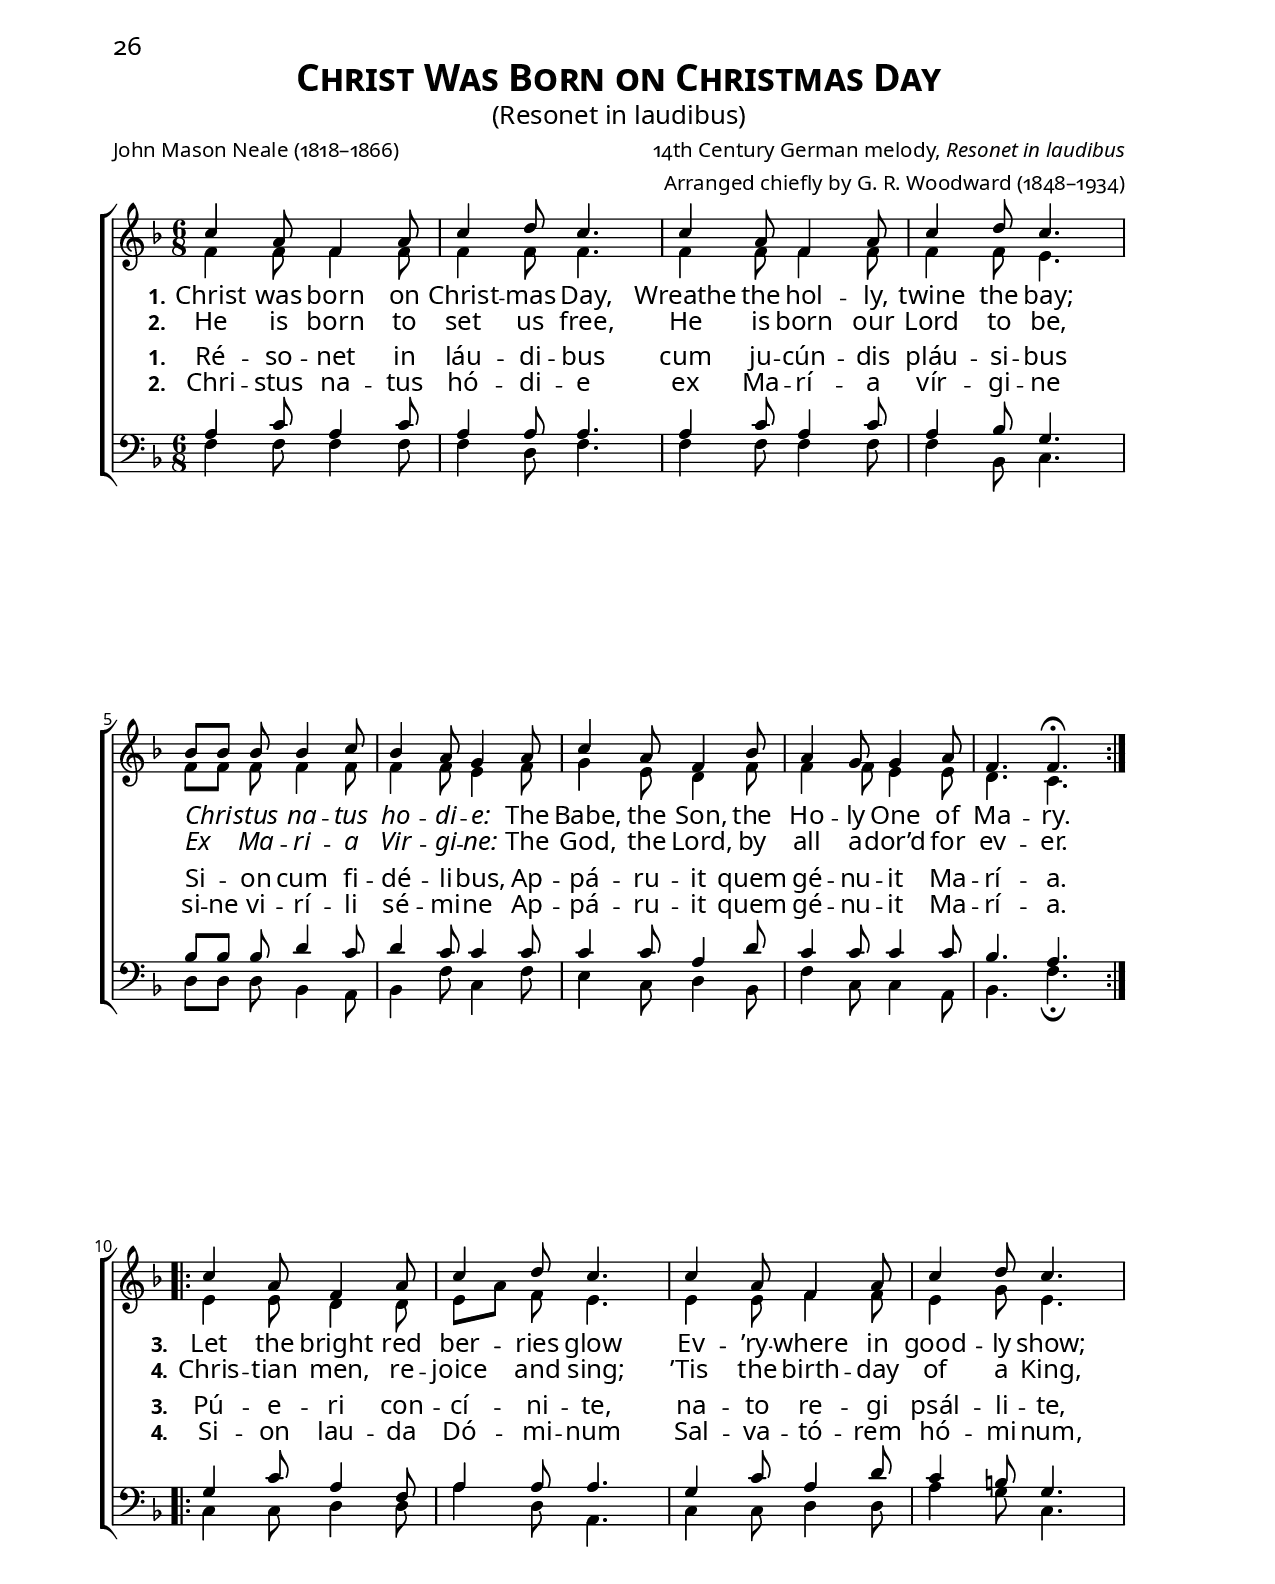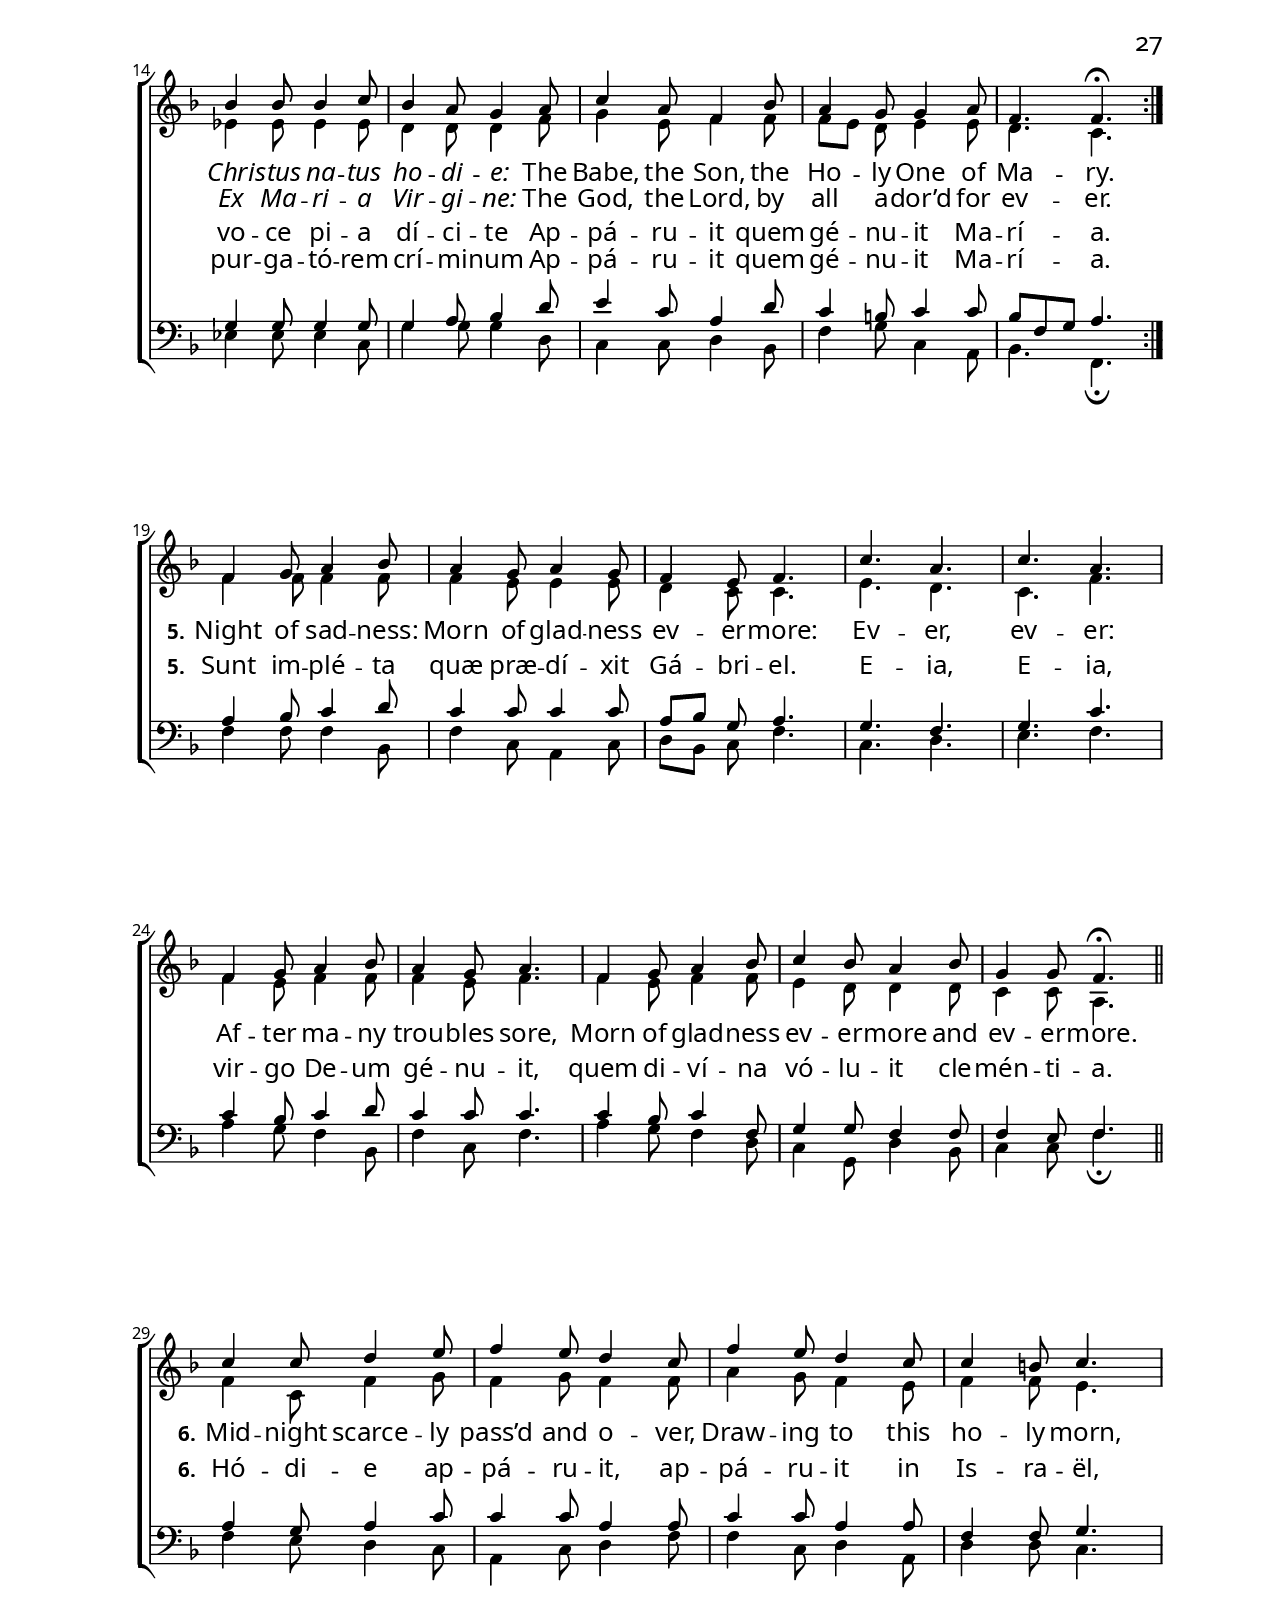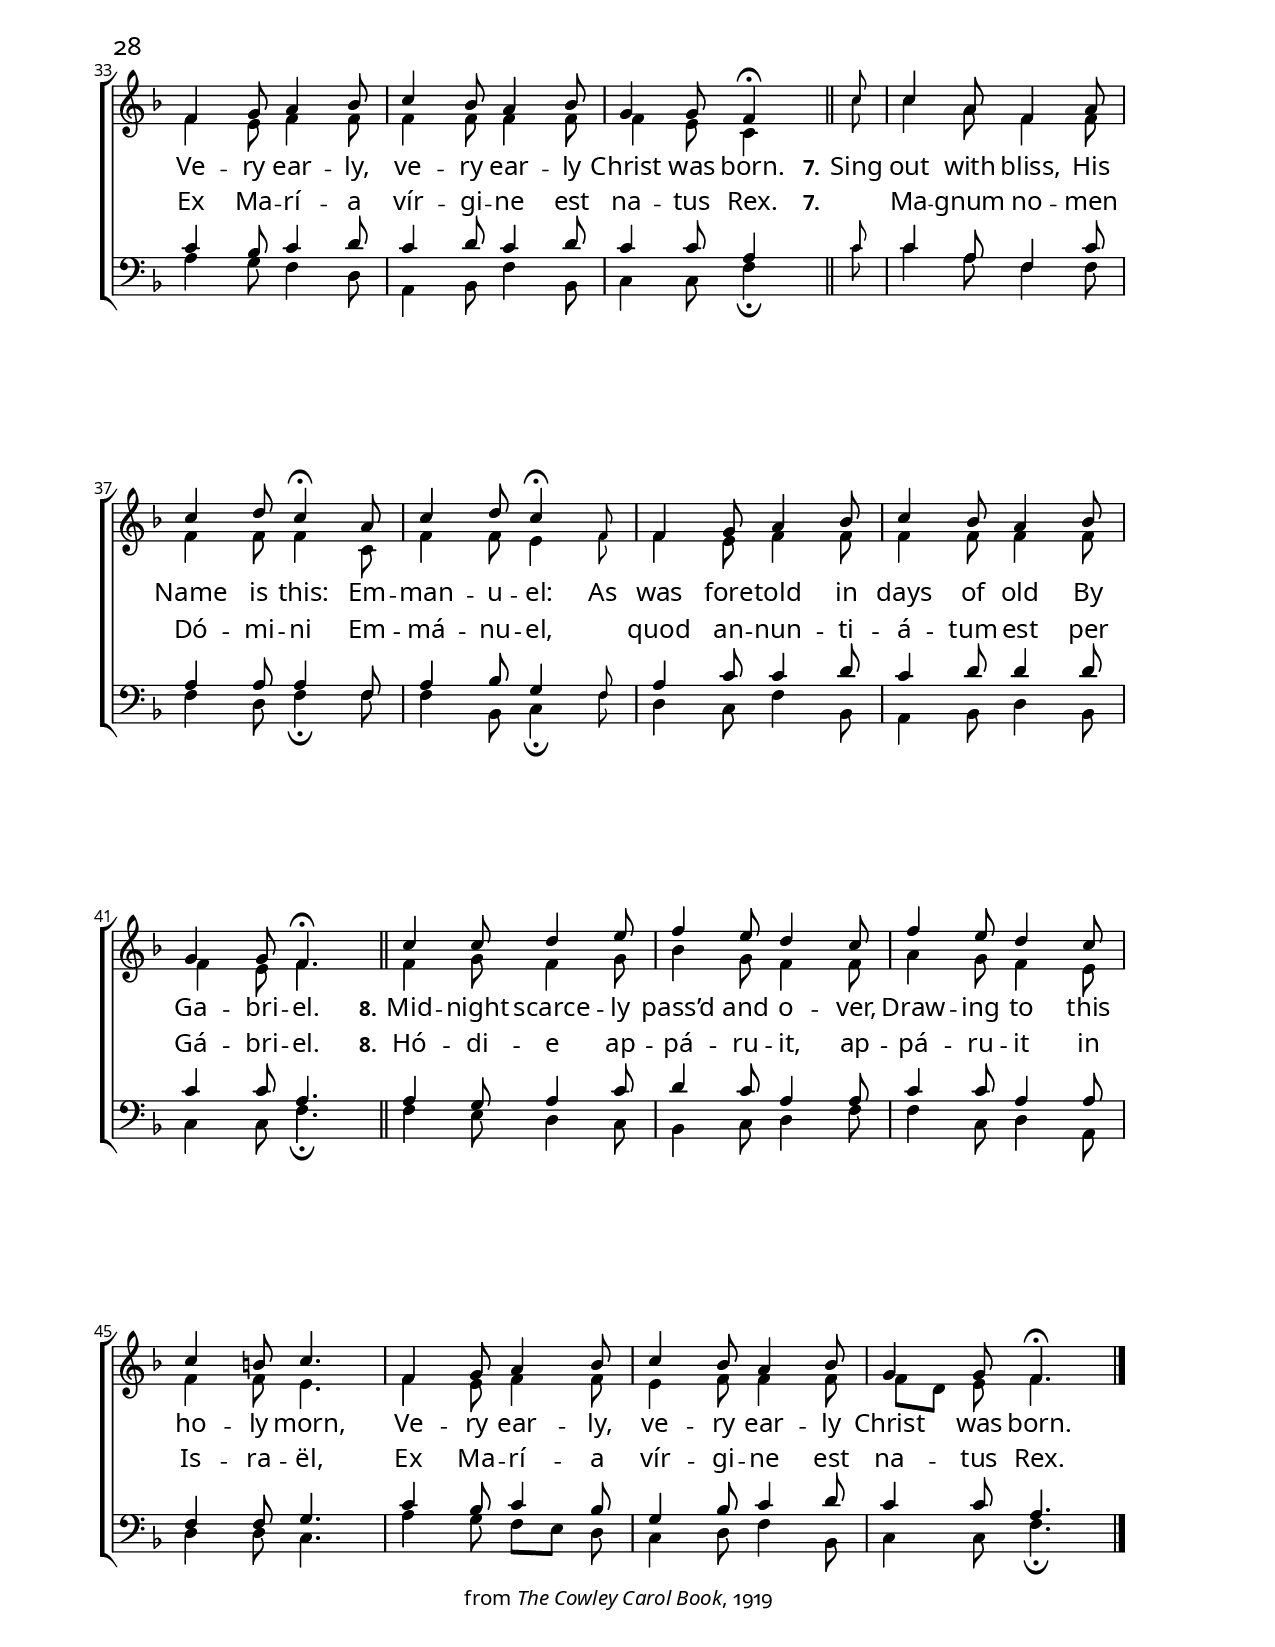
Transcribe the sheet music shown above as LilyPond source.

\version "2.14.2"
\include "util.ly"
\header {
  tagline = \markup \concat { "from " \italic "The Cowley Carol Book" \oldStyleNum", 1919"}
}
\paper {
  print-all-headers = ##t
  paper-height = 11\in
  paper-width = 8.5\in
  indent = 0\in
  %system-system-spacing = #'((basic-distance . 10) (padding . 0))
  %system-system-spacing =
  %  #'((basic-distance . 0)
  %     (minimum-distance . 0)
  %     (padding . -0.35)
  %     (stretchability . 100))
  ragged-last-bottom = ##f
  ragged-bottom = ##f
  two-sided = ##t
  inner-margin = 1\in
  outer-margin = 0.75\in
  top-margin = 0.26\in
  bottom-margin = 0.25\in
  first-page-number = #26
  print-first-page-number = ##t
  headerLine = ""
  oddHeaderMarkup = \markup\fill-line{
     \override #'(font-name . "Garamond Premier Pro")\abs-fontsize #12.5
     \combine 
        \fill-line{"" \on-the-fly #print-page-number-check-first
        \oldStylePageNum""
        }
        \fill-line{\headerLine}
  }
  evenHeaderMarkup = \markup {
     \override #'(font-name . "Garamond Premier Pro")\abs-fontsize #12.5
     \combine
        \on-the-fly #print-page-number-check-first
        \oldStylePageNum""
        \fill-line{\headerLine}
  }
}
#(set-global-staff-size 18) \paper{ #(define fonts (make-pango-font-tree "Garamond Premier Pro" "Garamond Premier Pro" "Garamond Premier Pro" (/ 18 20))) }
global = {
  \key f \major
  \time 6/8
  \autoBeamOff
  \override DynamicLineSpanner #'staff-padding = #0.0
  \override DynamicLineSpanner #'Y-extent = #'(-1 . 1)
}

sopMusic = \relative c'' {
  \repeat volta 2{
    c4 a8 f4 a8 |
    c4 d8 c4. |
    c4 a8 f4 a8 |
    c4 d8 c4. | \break
    
    bes8[ bes] bes8 bes4 c8 |
    bes4 a8 g4 a8 |
    c4 a8 f4 bes8 |
    a4 g8 g4 a8 |
    f4. f\fermata \break
  }
  \repeat volta 2{
    c'4 a8 f4 a8 |
    c4 d8 c4. |
    c4 a8 f4 a8 |
    c4 d8 c4. | \break
    
    bes4 bes8 bes4 c8 |
    bes4 a8 g4 a8 |
    c4 a8 f4 bes8 |
    
    
    %page2
    a4 g8 g4 a8 |
    f4. f\fermata \break
  }
  
  f4 g8 a4 bes8 |
  a4 g8 a4 g8 |
  
  f4 e8 f4. |
  c'4. a |
  c a |
  f4 g8 a4 bes8 |
  
  a4 g8 a4. |
  f4 g8 a4 bes8 |
  c4 bes8 a4 bes8 |
  g4 g8 f4.\fermata \bar"||"
  
  c'4 c8 d4 e8 |
  f4 e8 d4 c8 |
  f4 e8 d4 c8 |
  c4 b8 c4. |
  
  f,4 g8 a4 bes8 c4 bes8 a4 bes8 |
  g4 g8 f4\fermata \bar"||"
  \teeny c'8 | \normalsize
  c4 a8 f4 a8 |
  
  %page3
  c4 d8 c4\fermata a8 |
  c4 d8 c4\fermata \teeny f,8 | \normalsize
  f4 g8 a4 bes8 |
  c4 bes8 a4 bes8 |
  
  g4 g8 f4.\fermata \bar"||"
  c'4 c8 d4 e8 f4 e8 d4 c8 |
  f4 e8 d4 c8 |
  
  c4 b8 c4. |
  f,4 g8 a4 bes8 |
  c4 bes8 a4 bes8 |
  g4 g8 f4.\fermata \bar"|."
}
sopWords = \lyricmode {
  
}

altoMusic = \relative c' {
  \repeat volta 2{
    f4 f8 f4 f8 |
    f4 f8 f4. |
    f4 f8 f4 f8 |
    f4 f8 e4. |
    
    f8[ f] f8 f4 f8 |
    f4 f8 e4 f8 |
    g4 e8 d4 f8 |
    f4 f8 e4 e8 |
    d4. c
  }
  \repeat volta 2{
    e4 e8 d4 d8 |
    e[ a] f e4. |
    e4 e8 f4 f8 |
    
    e4 g8 e4. |
    ees4 ees8 ees4 ees8 |
    d4 d8 d4 f8 |
    g4 e8 f4 f8 |
    
    %page2
    f8[ e] d e4 e8 |
    d4. c |
  }
  f4 f8 f4 f8 |
  f4 e8 e4 e8 |
  
  d4 c8 c4. |
  e d |
  c f |
  f4 e8 f4 f8 |
  
  f4 e8 f4. |
  f4 e8 f4 f8 |
  e4 d8 d4 d8 |
  c4 c8 a4. \bar"||"
  
  f'4 c8 f4 g8 |
  f4 g8 f4 f8 |
  a4 g8 f4 e8 |
  f4 f8 e4. |
  
  f4 e8 f4 f8 |
  f4 f8 f4 f8 |
  f4 e8 c4 \bar"||"
  \teeny c'8 | \normalsize
  c4 a8 f4 f8 |
  
  %page3
  f4 f8 f4 c8 |
  f4 f8 e4 \teeny f8 | \normalsize
  f4 e8 f4 f8 |
  f4 f8 f4 f8 |
  
  f4 e8 f4. \bar"||"
  f4 g8 f4 g8 |
  bes4 g8 f4 f8 |
  a4 g8 f4 e8 |
  
  f4 f8 e4. |
  f4 e8 f4 f8 |
  e4 f8 f4 f8 |
  f[ d] e f4. \bar"|."
}
altoWords = \lyricmode {
  \set stanza = " 1."
  Christ was born on Christ -- mas Day,
  Wreathe the hol -- ly, twine the bay;
  
  \override Lyrics.LyricText.font-shape = #'italic
  Chri -- stus na -- tus ho -- di -- e:
  \revert Lyrics.LyricText.font-shape
  The Babe, the Son, the Ho -- ly One of Ma -- ry.
  
  \set stanza = " 3."
  Let the bright red ber -- ries glow
  Ev -- ’ry -- where in good -- ly show;
  
  \override Lyrics.LyricText.font-shape = #'italic
  Chri -- stus na -- tus ho -- di -- e:
  \revert Lyrics.LyricText.font-shape
  The Babe, the Son, the Ho -- ly One of Ma -- ry.
  
  \set stanza = " 5."
  Night of sad -- ness: Morn of glad -- ness
  ev -- er -- more:
  Ev -- er, ev -- er:
  Af -- ter ma -- ny trou -- bles sore,
  Morn of glad -- ness ev -- er -- more and ev -- er -- more.
  
  \set stanza = "   6."
  Mid -- night scarce -- ly pass’d and o -- ver,
  Draw -- ing to this ho -- ly morn,
  Ve -- ry ear -- ly, ve -- ry ear -- ly Christ was born.
  
  \set stanza = "   7."
  Sing out with bliss, His Name is this:
  Em -- man -- u -- el:
  As was fore -- told in days of old
  By Ga -- bri -- el.
  
  \set stanza = "   8."
  Mid -- night scarce -- ly pass’d and o -- ver,
  Draw -- ing to this ho -- ly morn,
  Ve -- ry ear -- ly, ve -- ry ear -- ly Christ was born.
}
altoWordsII = \lyricmode {
  \set stanza = " 2."
  He is born to set us free,
  He is born our Lord to be,
  
  \override Lyrics.LyricText.font-shape = #'italic
  Ex Ma -- ri -- a Vir -- gi -- ne:
  \revert Lyrics.LyricText.font-shape
  The God, the Lord, by all a -- dor’d for ev -- er.
  
  \set stanza = " 4."
  Chris -- tian men, re -- joice and sing;
  ’Tis the birth -- day of a King,
  
  \override Lyrics.LyricText.font-shape = #'italic
  Ex Ma -- ri -- a Vir -- gi -- ne:
  \revert Lyrics.LyricText.font-shape
  The God, the Lord, by all a -- dor’d for ev -- er.
}
altoWordsIII = \lyricmode {
  \dropLyricsIX
  \set stanza = " 1."
  % \override Lyrics.LyricText.font-shape = #'italic
  Ré -- so -- net in láu -- di -- bus
  cum ju -- cún -- dis pláu -- si -- bus
  Si -- on cum fi -- dé -- li -- bus,
  Ap -- pá -- ru -- it quem gé -- nu -- it Ma -- rí -- a.

  \set stanza = " 3."
  Pú -- e -- ri con -- cí -- ni -- te,
  na -- to re -- gi psál -- li -- te,
  vo -- ce pi -- a dí -- ci -- te
  Ap -- pá -- ru -- it quem gé -- nu -- it Ma -- rí -- a.

  \set stanza = " 5."
  Sunt im -- plé -- ta quæ præ -- dí -- xit Gá -- bri -- el.
  E -- ia, E -- ia,
  vir -- go De -- um gé -- nu -- it,
  quem di -- ví -- na vó -- lu -- it cle -- mén -- ti -- a.

  \set stanza = "   6."
  Hó -- di -- e ap -- pá -- ru -- it, ap -- pá -- ru -- it in Is -- ra -- ël,
  Ex Ma -- rí -- a vír -- gi -- ne est na -- tus Rex.

  \set stanza = "   7."
  "" Ma -- gnum no -- men Dó -- mi -- ni Em -- má -- nu -- el,
  "" quod an -- nun -- ti -- á -- tum est per Gá -- bri -- el.

  \set stanza = "   8."
  Hó -- di -- e ap -- pá -- ru -- it, ap -- pá -- ru -- it in Is -- ra -- ël,
  Ex Ma -- rí -- a vír -- gi -- ne est na -- tus Rex.
}
altoWordsIV = \lyricmode {
  \dropLyricsIX
  \set stanza = " 2."
  % \override Lyrics.LyricText.font-shape = #'italic
  Chri -- stus na -- tus hó -- di -- e
  ex Ma -- rí -- a vír -- gi -- ne
  \set ignoreMelismata = ##t
  si -- ne \unset ignoreMelismata vi -- rí -- li sé -- mi -- ne
  Ap -- pá -- ru -- it quem gé -- nu -- it Ma -- rí -- a.
  
  \set stanza = " 4."
  Si -- on lau -- da Dó -- mi -- num
  Sal -- va -- tó -- rem hó -- mi -- num,
  pur -- ga -- tó -- rem crí -- mi -- num
  Ap -- pá -- ru -- it quem gé -- nu -- it Ma -- rí -- a.
}
altoWordsV = \lyricmode {
}
altoWordsVI = \lyricmode {
}
tenorMusic = \relative c' {
  \repeat volta 2{
    a4 c8 a4 c8 |
    a4 a8 a4. |
    a4 c8 a4 c8 |
    a4 bes8 g4. |
    
    bes8[ bes] bes8 d4 c8 |
    d4 c8 c4 c8 |
    c4 c8 a4 d8 |
    c4 c8 c4 c8 |
    bes4. a
  }
  \repeat volta 2{
    g4 c8 a4 f8 |
    a4 a8 a4. |
    g4 c8 a4 d8 |
    
    c4 b8 g4. |
    g4 g8 g4 g8 |
    g4 a8 bes4 d8 |
    e4 c8 a4 d8 |
    
    %page2
    c4 b8 c4 c8 |
    bes[ f g] a4. |
  }
  a4 bes8 c4 d8 |
  c4 c8 c4 c8 |
  
  a[ bes] g a4. |
  g f |
  g c |
  c4 bes8 c4 d8 |
  
  c4 c8 c4. |
  c4 bes8 c4 f,8 |
  g4 g8 f4 f8 |
  f4 e8 f4. \bar"||"
  
  a4 g8 a4 c8 |
  c4 c8 a4 a8 |
  c4 c8 a4 a8 |
  f4 f8 g4. |
  
  c4 bes8 c4 d8 |
  c4 d8 c4 d8 |
  c4 c8 a4 \bar"||"
  \teeny c8 | \normalsize
  c4 a8 f4 c'8 |
  
  %page3
  a4 a8 a4 f8 |
  a4 bes8 g4 \teeny f8 | \normalsize
  a4 c8 c4 d8 |
  c4 d8 d4 d8 |
  
  c4 c8 a4. \bar"||"
  a4 g8 a4 c8 |
  d4 c8 a4 a8 |
  c4 c8 a4 a8 |
  
  f4 f8 g4. |
  c4 bes8 c4 bes8 |
  g4 bes8 c4 d8 |
  c4 c8 a4. \bar"|."
}
tenorWords = \lyricmode {

}

bassMusic = \relative c {
  \repeat volta 2 {
    f4 f8 f4 f8 |
    f4 d8 f4. |
    f4 f8 f4 f8 |
    f4 bes,8 c4. |
    
    d8[ d] d8 bes4 a8 |
    bes4 f'8 c4 f8 |
    e4 c8 d4 bes8 |
    f'4 c8 c4 a8 |
    bes4. f'\fermata
  }
  \repeat volta 2{
    c4 c8 d4 d8 |
    a'4 d,8 a4. |
    c4 c8 d4 d8 |
    
    a'4 g8 c,4. |
    ees4 ees8 ees4 c8 |
    g'4 g8 g4 d8 |
    c4 c8 d4 bes8 |
    
    %page2
    f'4 g8 c,4 a8 |
    bes4. f\fermata |
  }
  f'4 f8 f4 bes,8 |
  f'4 c8 a4 c8 |
  
  d[ bes] c f4. |
  c d |
  e f |
  a4 g8 f4 bes,8 |
  
  f'4 c8 f4. |
  a4 g8 f4 d8 |
  c4 g8 d'4 bes8 |
  c4 c8 f4.\fermata \bar"||"
  
  f4 e8 d4 c8 |
  a4 c8 d4 f8 |
  f4 c8 d4 a8 |
  d4 d8 c4. |
  
  a'4 g8 f4 d8 |
  a4 bes8 f'4 bes,8 |
  c4 c8 f4\fermata \bar"||"
  \teeny c'8 | \normalsize
  c4 a8 f4 f8 |
  
  %page3
  f4 d8 f4\fermata f8 |
  f4 bes,8 c4\fermata \teeny f8 | \normalsize
  d4 c8 f4 bes,8 |
  a4 bes8 d4 bes8 |
  
  c4 c8 f4.\fermata \bar"||"
  f4 e8 d4 c8 |
  bes4 c8 d4 f8 |
  f4 c8 d4 a8 |
  
  d4 d8 c4. |
  a'4 g8 f[ e] d |
  c4 d8 f4 bes,8 |
  c4 c8 f4.\fermata \bar"|."
}
bassWords = \lyricmode {

}

pianoRH = \relative c' {
  
}
pianoLH = \relative c' {
  
}

\score {
  <<
   \new ChoirStaff <<
%    \new Lyrics = sopranos \with { \override VerticalAxisGroup #'nonstaff-relatedstaff-spacing = #'((basic-distance . 1)) }
    \new Staff = women <<
      \new Voice = "sopranos" { \voiceOne << \global \sopMusic >> }
      \new Voice = "altos" { \voiceTwo << \global \altoMusic >> }
    >>
    \new Lyrics \with { alignAboveContext = "women" \override VerticalAxisGroup #'nonstaff-relatedstaff-spacing = #'((basic-distance . 1))} \lyricsto "sopranos" \sopWords
    \new Lyrics = "altosVI"  \with { alignBelowContext = "women" } \lyricsto "sopranos" \altoWordsVI
    \new Lyrics = "altosV"  \with { alignBelowContext = "women" } \lyricsto "sopranos" \altoWordsV
    \new Lyrics = "altosIV"  \with { alignBelowContext = "women" } \lyricsto "sopranos" \altoWordsIV
    \new Lyrics = "altosIII"  \with { alignBelowContext = "women" } \lyricsto "sopranos" \altoWordsIII
    \new Lyrics = "altosII"  \with { alignBelowContext = "women" } \lyricsto "sopranos" \altoWordsII
    \new Lyrics = "altos"  \with { alignBelowContext = "women" } \lyricsto "sopranos" \altoWords
   \new Staff = men <<
      \clef bass
      \new Voice = "tenors" { \voiceOne << \global \tenorMusic >> }
      \new Voice = "basses" { \voiceTwo << \global \bassMusic >> }
    >>
    \new Lyrics \with { alignAboveContext = "men" \override VerticalAxisGroup #'nonstaff-relatedstaff-spacing = #'((basic-distance . 1)) } \lyricsto "tenors" \tenorWords
    \new Lyrics \with { alignBelowContext = "men" \override VerticalAxisGroup #'nonstaff-relatedstaff-spacing = #'((basic-distance . 1)) } \lyricsto "basses" \bassWords
  >>
%    \new PianoStaff << \new Staff { \new Voice { \pianoRH } } \new Staff { \clef "bass" \pianoLH } >>
  >>
  \layout {
  \context {
    \Lyrics
    \override LyricText #'font-size = #2
  }
    \context {
      \Score
      %\override SpacingSpanner #'base-shortest-duration = #(ly:make-moment 1 8)
      %\override SpacingSpanner #'common-shortest-duration = #(ly:make-moment 1 4)
    }
    \context {
      % Remove all empty staves
      % \Staff \RemoveEmptyStaves \override VerticalAxisGroup #'remove-first = ##t
    }
    \context {
      \Lyrics
      \override LyricText #'X-offset = #center-on-word
    }
  }
  \header {
    title = \markup{\override #'(font-name . "Garamond Premier Pro Semibold"){ \abs-fontsize #18 \smallCapsOldStyle"Christ Was Born on Christmas Day"}}
    subtitle = \markup{\override #'(font-name . "Garamond Premier Pro"){ \abs-fontsize #12.5 "(Resonet in laudibus)"}}
    poet = \markup\oldStyleNum"John Mason Neale (1818–1866)"
    composer = \markup\concat{\oldStyleNum"14th Century German melody, " \italic"Resonet in laudibus"}
    arranger = \markup\oldStyleNum"Arranged chiefly by G. R. Woodward (1848–1934)"
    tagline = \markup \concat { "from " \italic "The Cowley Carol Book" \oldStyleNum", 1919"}
  }
}

